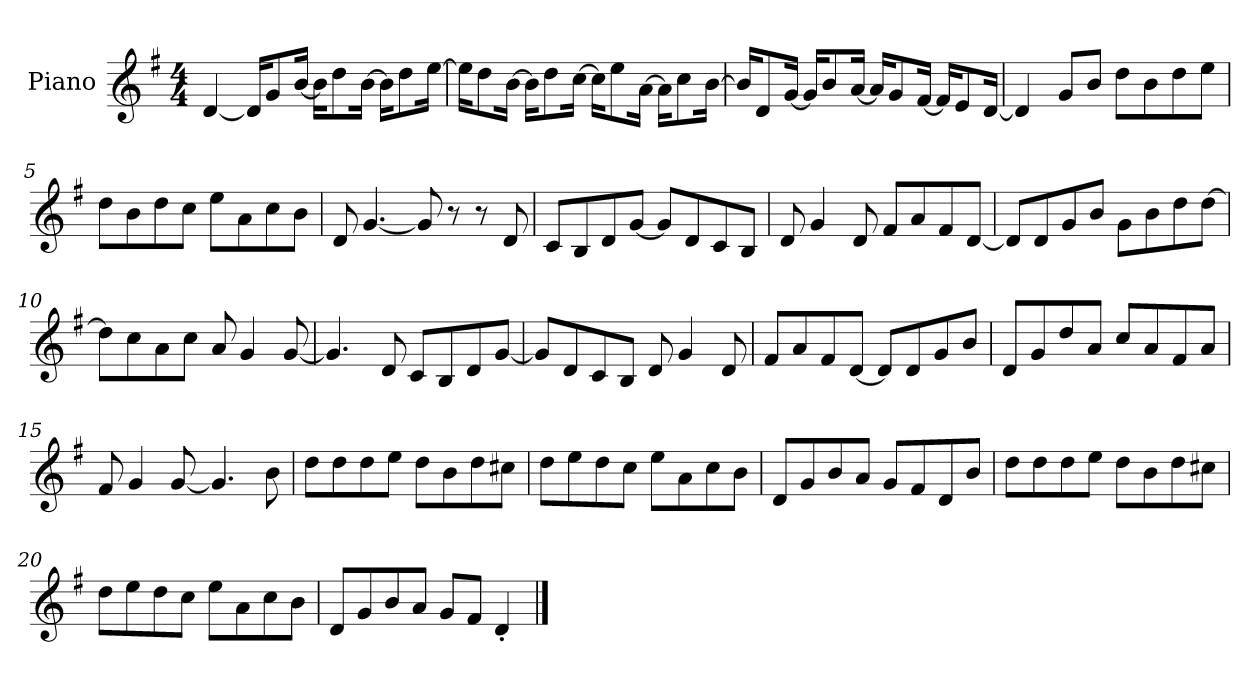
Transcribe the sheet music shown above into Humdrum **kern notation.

**kern
*part1
*staff1
*I"Piano
*I'P-no
*clefG2
*k[f#]
*M4/4
*MM90
=1
[4d/
16d/KL]
8g/
[16b/Jk
16b\KL]
8dd\
[16b\Jk
16b\KL]
8dd\
[16ee\Jk
=2
16ee\KL]
8dd\
[16b\Jk
16b\KL]
8dd\
[16cc\Jk
16cc\KL]
8ee\
[16a\Jk
16a\KL]
8cc\
[16b\Jk
=3
16b/KL]
8d/
[16g/Jk
16g/KL]
8b/
[16a/Jk
16a/KL]
8g/
[16f#/Jk
16f#/KL]
8e/
[16d/Jk
=4
4d/]
8g/L
8b/J
8dd\L
8b\
8dd\
8ee\J
!!LO:LB:g=z
=5
8dd\L
8b\
8dd\
8cc\J
8ee\L
8a\
8cc\
8b\J
=6
8d/
[4.g/
8g/]
8r
8r
8d/
=7
8c/L
8B/
8d/
[8g/J
8g/L]
8d/
8c/
8B/J
=8
8d/
4g/
8d/
8f#/L
8a/
8f#/
[8d/J
=9
8d/L]
8d/
8g/
8b/J
8g\L
8b\
8dd\
[8dd\J
!!LO:LB:g=z
=10
8dd\L]
8cc\
8a\
8cc\J
8a/
4g/
[8g/
=11
4.g/]
8d/
8c/L
8B/
8d/
[8g/J
=12
8g/L]
8d/
8c/
8B/J
8d/
4g/
8d/
=13
8f#/L
8a/
8f#/
[8d/J
8d/L]
8d/
8g/
8b/J
=14
8d/L
8g/
8dd/
8a/J
8cc/L
8a/
8f#/
8a/J
!!LO:LB:g=z
=15
8f#/
4g/
[8g/
4.g/]
8b\
=16
8dd\L
8dd\
8dd\
8ee\J
8dd\L
8b\
8dd\
8cc#X\J
=17
8dd\L
8ee\
8dd\
8cc\J
8ee\L
8a\
8cc\
8b\J
=18
8d/L
8g/
8b/
8a/J
8g/L
8f#/
8d/
8b/J
=19
8dd\L
8dd\
8dd\
8ee\J
8dd\L
8b\
8dd\
8cc#X\J
!!LO:LB:g=z
=20
8dd\L
8ee\
8dd\
8cc\J
8ee\L
8a\
8cc\
8b\J
=21
8d/L
8g/
8b/
8a/J
8g/L
8f#/J
4d'/
==
*-
